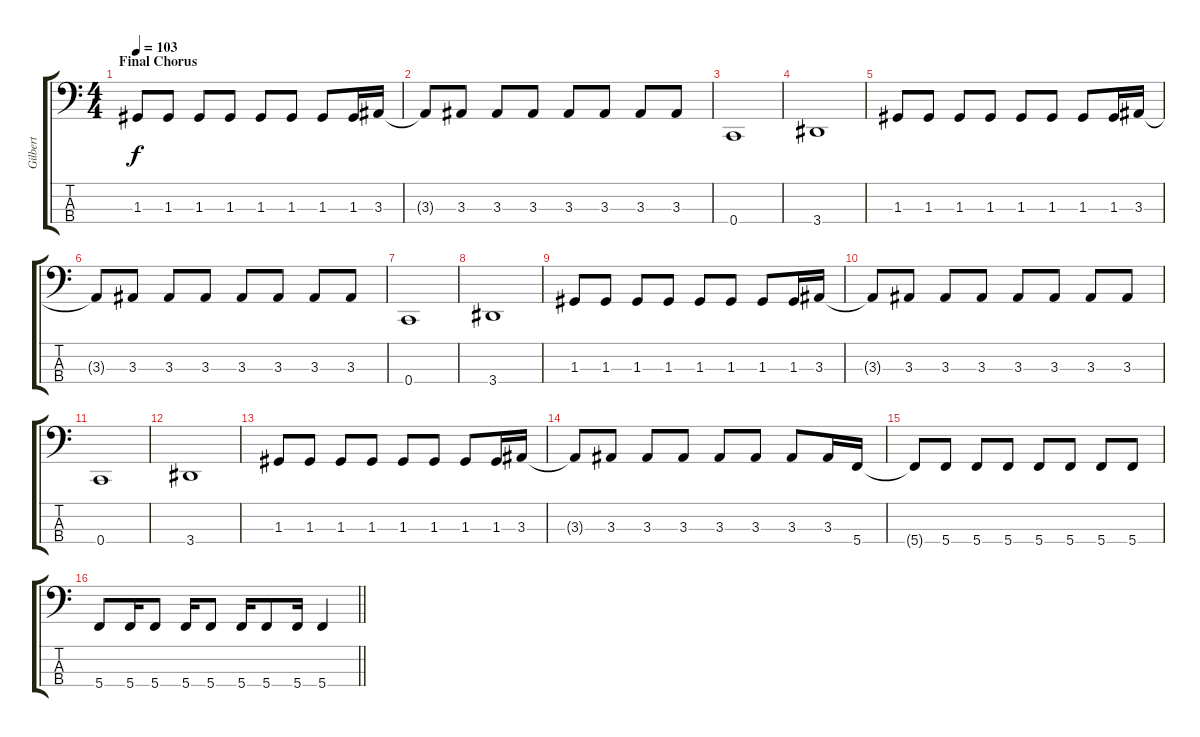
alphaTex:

\track ("Gilbert" "Gilbert") {instrument electricbassfinger}
\staff {score tabs}
\tuning (F2 C2 G1 C1) {hide}
\ts (4 4)
\section ("" "Final Chorus")
\tempo 103
\clef f4
\ks c
1.3.8{dy f} 1.3.8 1.3.8 1.3.8 1.3.8 1.3.8 1.3.8 1.3.16 3.3.16 |
3.3{t}.8 3.3.8 3.3.8 3.3.8 3.3.8 3.3.8 3.3.8 3.3.8 |
0.4.1 |
3.4.1 |
1.3.8 1.3.8 1.3.8 1.3.8 1.3.8 1.3.8 1.3.8 1.3.16 3.3.16 |
3.3{t}.8 3.3.8 3.3.8 3.3.8 3.3.8 3.3.8 3.3.8 3.3.8 |
0.4.1 |
3.4.1 |
1.3.8 1.3.8 1.3.8 1.3.8 1.3.8 1.3.8 1.3.8 1.3.16 3.3.16 |
3.3{t}.8 3.3.8 3.3.8 3.3.8 3.3.8 3.3.8 3.3.8 3.3.8 |
0.4.1 |
3.4.1 |
1.3.8 1.3.8 1.3.8 1.3.8 1.3.8 1.3.8 1.3.8 1.3.16 3.3.16 |
3.3{t}.8 3.3.8 3.3.8 3.3.8 3.3.8 3.3.8 3.3.8 3.3.16 5.4.16 |
5.4{t}.8 5.4.8 5.4.8 5.4.8 5.4.8 5.4.8 5.4.8 5.4.8 |
\barLineRight lightlight
5.4.8 5.4.16 5.4.8 5.4.16 5.4.8 5.4.16 5.4.8 5.4.16 5.4.4
